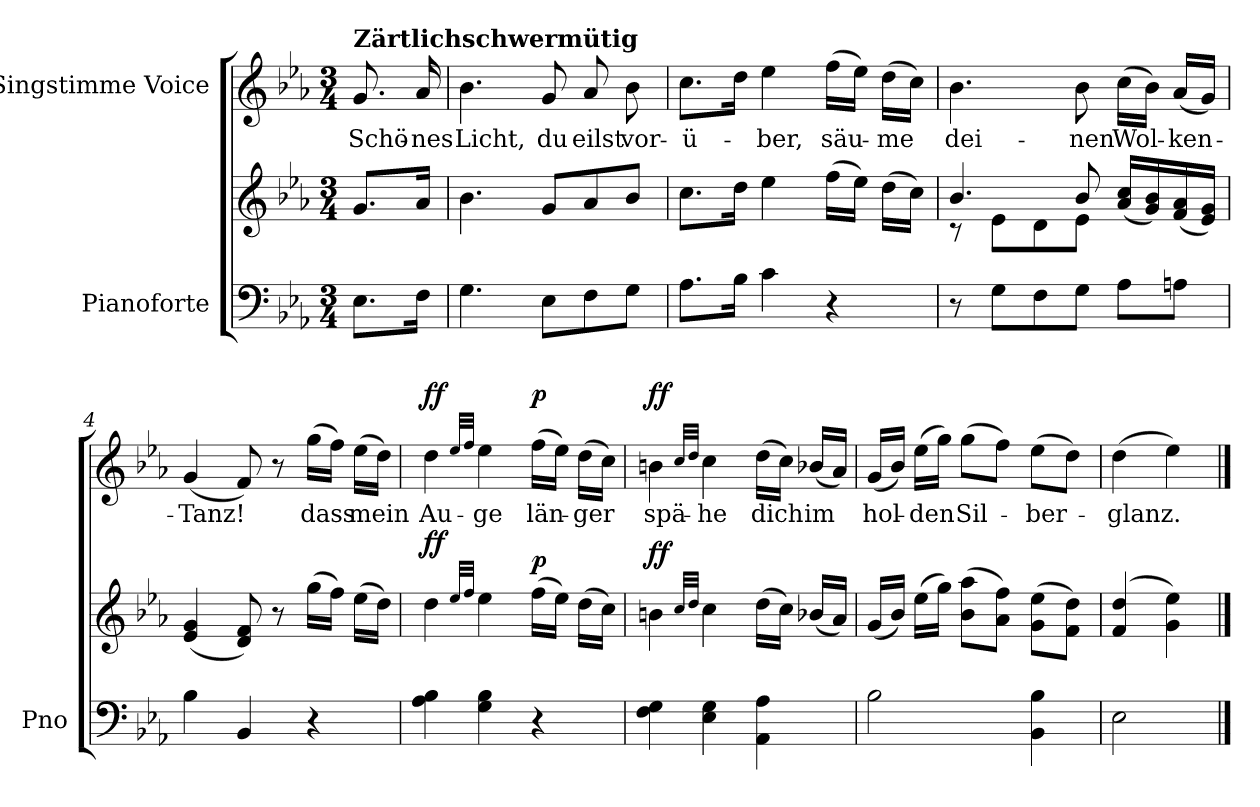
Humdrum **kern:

**kern	**kern	**dynam	**kern	**text	**dynam
*part2	*part2	*part2	*part1	*part1	*part1
*staff3	*staff2	*staff2/3	*staff1	*staff1	*staff1
*I"Pianoforte	*	*	*I"Singstimme Voice	*	*
*I'Pno	*	*	*	*	*
*clefF4	*clefG2	*	*clefG2	*	*
*k[b-e-a-]	*k[b-e-a-]	*	*k[b-e-a-]	*	*
*M3/4	*M3/4	*	*M3/4	*	*
=	=	=	=	=	=
!	!	!	!LO:TX:a:B:t=Zärtlichschwermütig	!	!
8.E-\L	8.g/L	.	8.g/	Schö-	.
16F\Jk	16a-/Jk	.	16a-/	-nes	.
=1	=1	=1	=1	=1	=1
4.G\	4.b-\	.	4.b-\	Licht,	.
8E-\L	8g/L	.	8g/	du	.
8F\	8a-/	.	8a-/	eilst	.
8G\J	8b-/J	.	8b-\	vor-	.
=2	=2	=2	=2	=2	=2
8.A-\L	8.cc\L	.	8.cc\L	-ü-	.
16B-\Jk	16dd\Jk	.	16dd\Jk	.	.
4c\	4ee-\	.	4ee-\	-ber,	.
4r	(16ff\LL	.	(16ff\LL	säu-	.
.	16ee-\JJ)	.	16ee-\JJ)	.	.
.	(16dd\LL	.	(16dd\LL	-me	.
.	16cc\JJ)	.	16cc\JJ)	.	.
=3	=3	=3	=3	=3	=3
*	*^	*	*	*	*
8r	4.b-/	8r	.	4.b-\	dei-	.
8G\L	.	8e-\L	.	.	.	.
8F\	.	8d\	.	.	.	.
8G\J	8b-/	8e-\J	.	8b-\	-nen	.
8A-\L	(<16a-/ 16cc/LL	4ryy	.	(16cc\LL	Wol-	.
.	16g/ 16b-/)	.	.	16b-\JJ)	.	.
8An\J	(<16f/ 16a-/	.	.	(16a-/LL	-ken-	.
.	16e-/ 16g/JJ)	.	.	16g/JJ)	.	.
*	*v	*v	*	*	*	*
=4	=4	=4	=4	=4	=4
4B-\	(4e-/ 4g/	.	(4g/	-Tanz!	.
4BB-/	8d/ 8f/)	.	8f/)	.	.
.	8r	.	8r	.	.
4r	(16gg\LL	.	(16gg\LL	dass	.
.	16ff\JJ)	.	16ff\JJ)	.	.
.	(16ee-\LL	.	(16ee-\LL	mein	.
.	16dd\JJ)	.	16dd\JJ)	.	.
=5	=5	=5	=5	=5	=5
!	!	!LO:DY:a	!	!	!LO:DY:a
4A-\ 4B-\	4dd\	ff	4dd\	Au-	ff
.	32qee-/LLL	.	32qee-/LLL	.	.
.	32qff/JJJ	.	32qff/JJJ	.	.
4G\ 4B-\	4ee-\	.	4ee-\	-ge	.
!	!	!LO:DY:a	!	!	!LO:DY:a
4r	(16ff\LL	p	(16ff\LL	län-	p
.	16ee-\JJ)	.	16ee-\JJ)	.	.
.	(16dd\LL	.	(16dd\LL	-ger	.
.	16cc\JJ)	.	16cc\JJ)	.	.
=6	=6	=6	=6	=6	=6
!	!	!LO:DY:a	!	!	!LO:DY:a
4F\ 4G\	4bn\	ff	4bn\	spä-	ff
.	32qcc/LLL	.	32qcc/LLL	.	.
.	32qdd/JJJ	.	32qdd/JJJ	.	.
4E-\ 4G\	4cc\	.	4cc\	-he	.
4AA-\ 4A-\	(16dd\LL	.	(16dd\LL	dich	.
.	16cc\JJ)	.	16cc\JJ)	.	.
.	(16b-X/LL	.	(16b-X/LL	im	.
.	16a-/JJ)	.	16a-/JJ)	.	.
=7	=7	=7	=7	=7	=7
2B-\	(16g/LL	.	(16g/LL	hol-	.
.	16b-/JJ)	.	16b-/JJ)	.	.
.	(16ee-\LL	.	(16ee-\LL	-den	.
.	16gg\JJ)	.	16gg\JJ)	.	.
.	(8b-\ 8aa-\L	.	(8gg\L	Sil-	.
.	8a-\ 8ff\J)	.	8ff\J)	.	.
4BB-\ 4B-\	(8g\ 8ee-\L	.	(8ee-\L	-ber-	.
.	8f\ 8dd\J)	.	8dd\J)	.	.
=8	=8	=8	=8	=8	=8
2E-\	(4f/ 4dd/	.	(4dd\	-glanz.	.
.	4g\ 4ee-\)	.	4ee-\)	.	.
==	==	==	==	==	==
*-	*-	*-	*-	*-	*-
